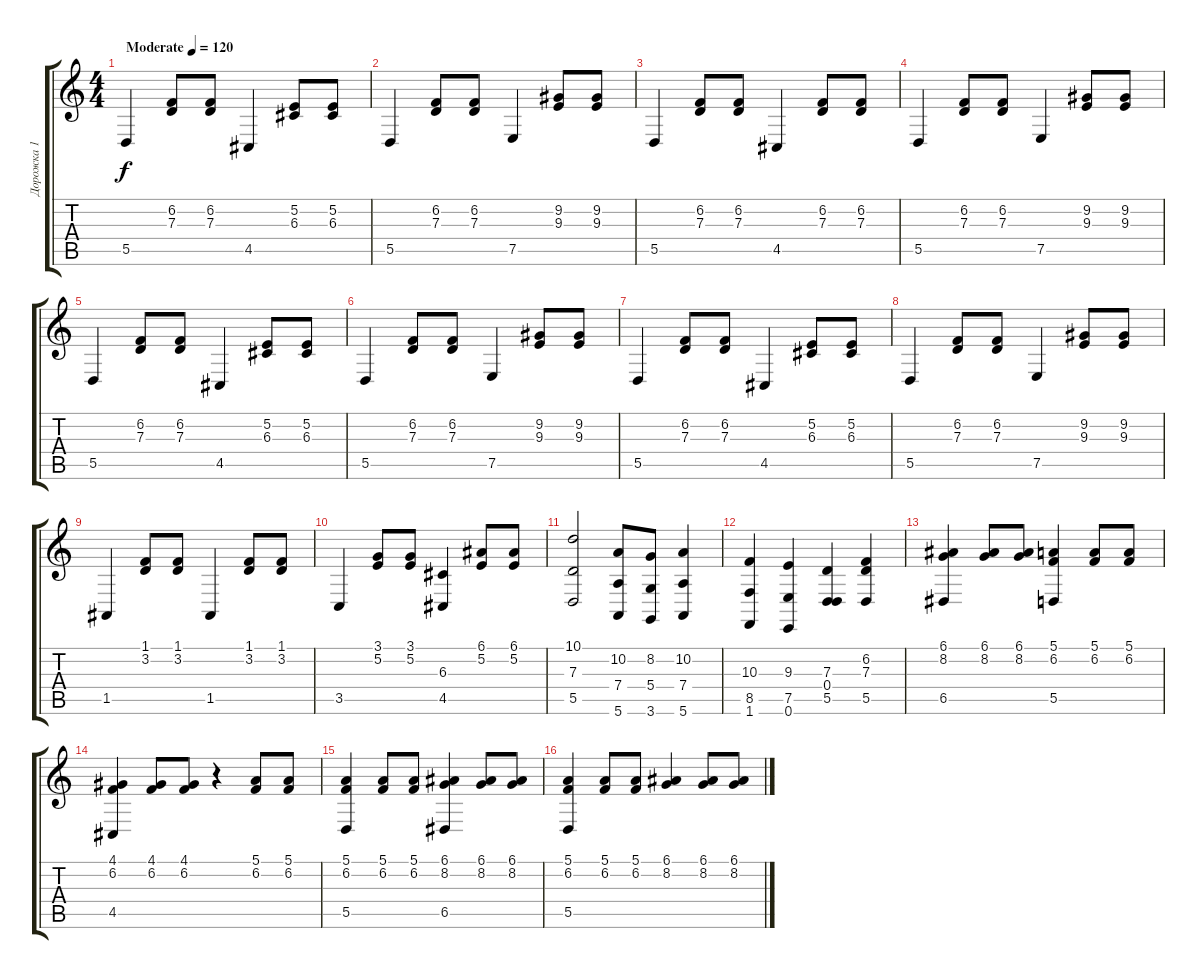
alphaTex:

\track ("Дорожка 1" "Дорожка 1") {instrument harpsichord}
\staff {score tabs}
\tuning (E4 B3 G3 D3 A2 E2) {hide}
\ts (4 4)
\tempo (120 "Moderate")
\clef g2
\ks c
5.5.4{dy f instrument harpsichord} (6.2 7.3).8 (6.2 7.3).8 4.5.4 (5.2 6.3).8 (5.2 6.3).8 |
5.5.4 (6.2 7.3).8 (6.2 7.3).8 7.5.4 (9.2 9.3).8 (9.2 9.3).8 |
5.5.4 (6.2 7.3).8 (6.2 7.3).8 4.5.4 (6.2 7.3).8 (6.2 7.3).8 |
5.5.4 (6.2 7.3).8 (6.2 7.3).8 7.5.4 (9.2 9.3).8 (9.2 9.3).8 |
5.5.4 (6.2 7.3).8 (6.2 7.3).8 4.5.4 (5.2 6.3).8 (5.2 6.3).8 |
5.5.4 (6.2 7.3).8 (6.2 7.3).8 7.5.4 (9.2 9.3).8 (9.2 9.3).8 |
5.5.4 (6.2 7.3).8 (6.2 7.3).8 4.5.4 (5.2 6.3).8 (5.2 6.3).8 |
5.5.4 (6.2 7.3).8 (6.2 7.3).8 7.5.4 (9.2 9.3).8 (9.2 9.3).8 |
1.5.4 (1.1 3.2).8 (1.1 3.2).8 1.5.4 (1.1 3.2).8 (1.1 3.2).8 |
3.5.4 (3.1 5.2).8 (3.1 5.2).8 (6.3 4.5).4 (6.1 5.2).8 (6.1 5.2).8 |
(10.1 7.3 5.5).2 (10.2 7.4 5.6).8 (8.2 5.4 3.6).8 (10.2 7.4 5.6).4 |
(10.3 8.5 1.6).4 (9.3 7.5 0.6).4 (7.3 0.4 5.5).4 (6.2 7.3 5.5).4 |
(6.1 8.2 6.5).4 (6.1 8.2).8 (6.1 8.2).8 (5.1 6.2 5.5).4 (5.1 6.2).8 (5.1 6.2).8 |
(4.1 6.2 4.5).4 (4.1 6.2).8 (4.1 6.2).8 r.4 (5.1 6.2).8 (5.1 6.2).8 |
(5.1 6.2 5.5).4 (5.1 6.2).8 (5.1 6.2).8 (6.1 8.2 6.5).4 (6.1 8.2).8 (6.1 8.2).8 |
(5.1 6.2 5.5).4 (5.1 6.2).8 (5.1 6.2).8 (6.1 8.2).4 (6.1 8.2).8 (6.1 8.2).8
